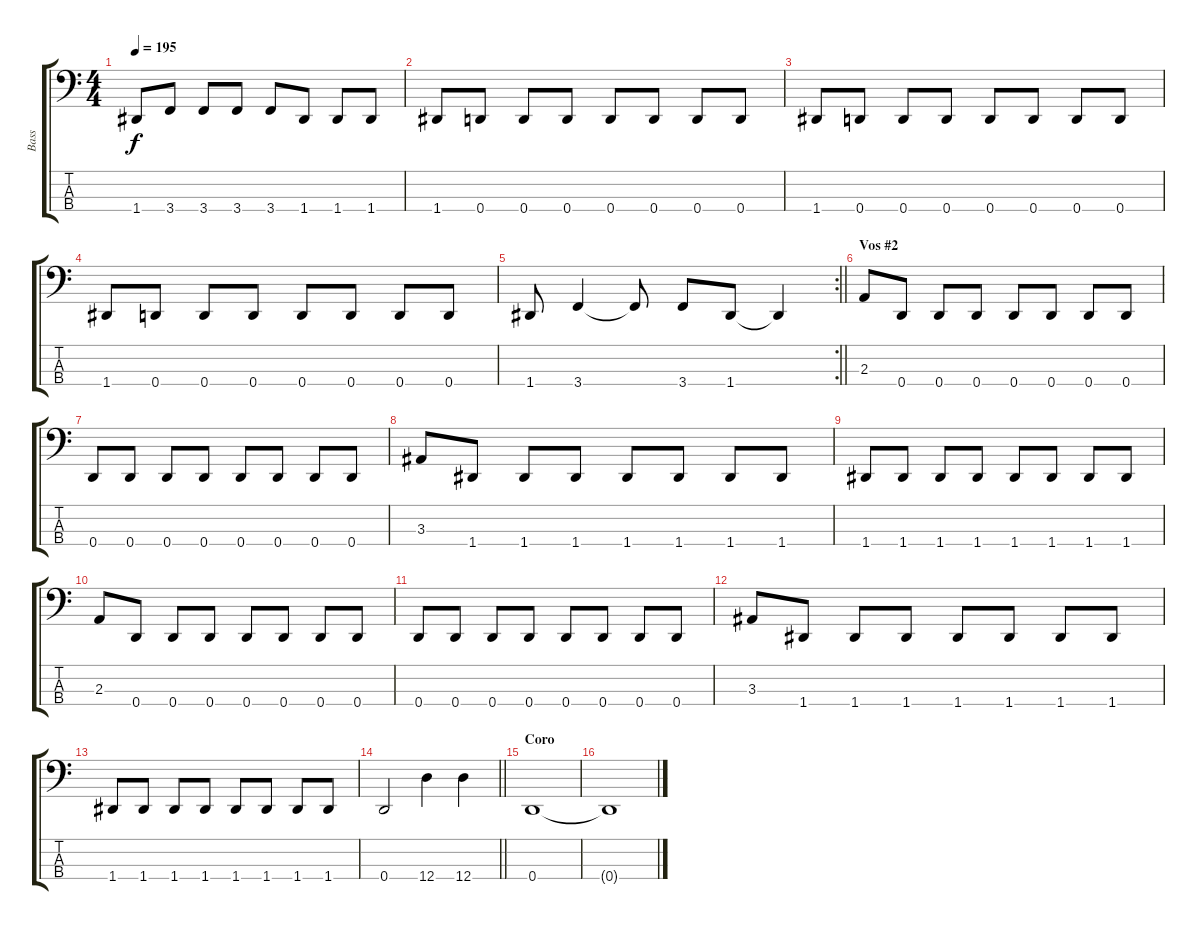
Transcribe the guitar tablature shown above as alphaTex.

\track ("Bass" "Bass") {instrument electricbassfinger}
\staff {score tabs}
\tuning (F2 C2 G1 D1) {hide}
\ts (4 4)
\tempo 195
\clef f4
\ks c
1.4.8{dy f} 3.4.8 3.4.8 3.4.8 3.4.8 1.4.8 1.4.8 1.4.8 |
1.4.8 0.4.8 0.4.8 0.4.8 0.4.8 0.4.8 0.4.8 0.4.8 |
1.4.8 0.4.8 0.4.8 0.4.8 0.4.8 0.4.8 0.4.8 0.4.8 |
1.4.8 0.4.8 0.4.8 0.4.8 0.4.8 0.4.8 0.4.8 0.4.8 |
\rc 2
\barLineRight lightlight
1.4.8 3.4.4 3.4{t}.8 3.4.8 1.4.8 1.4{t}.4 |
\section ("" "Vos #2")
2.3.8 0.4.8 0.4.8 0.4.8 0.4.8 0.4.8 0.4.8 0.4.8 |
0.4.8 0.4.8 0.4.8 0.4.8 0.4.8 0.4.8 0.4.8 0.4.8 |
3.3.8 1.4.8 1.4.8 1.4.8 1.4.8 1.4.8 1.4.8 1.4.8 |
1.4.8 1.4.8 1.4.8 1.4.8 1.4.8 1.4.8 1.4.8 1.4.8 |
2.3.8 0.4.8 0.4.8 0.4.8 0.4.8 0.4.8 0.4.8 0.4.8 |
0.4.8 0.4.8 0.4.8 0.4.8 0.4.8 0.4.8 0.4.8 0.4.8 |
3.3.8 1.4.8 1.4.8 1.4.8 1.4.8 1.4.8 1.4.8 1.4.8 |
1.4.8 1.4.8 1.4.8 1.4.8 1.4.8 1.4.8 1.4.8 1.4.8 |
\barLineRight lightlight
0.4.2 12.4.4 12.4.4 |
\section ("" "Coro")
0.4.1 |
0.4{t}.1
